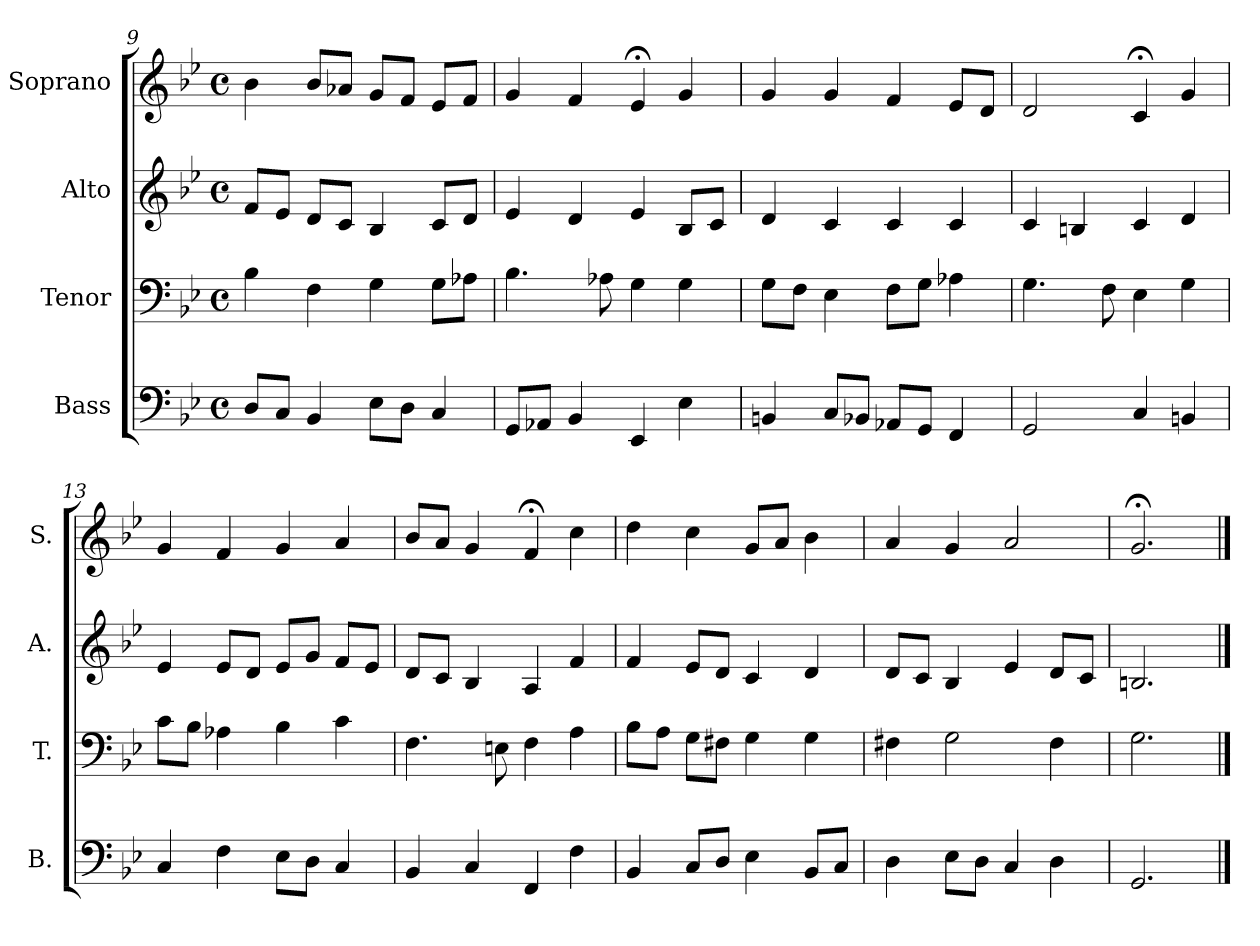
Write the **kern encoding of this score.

**kern	**kern	**kern	**kern
*part4	*part3	*part2	*part1
*staff4	*staff3	*staff2	*staff1
*I"Bass	*I"Tenor	*I"Alto	*I"Soprano
*I'B.	*I'T.	*I'A.	*I'S.
!!LO:LB:g=z
*clefF4	*clefF4	*clefG2	*clefG2
*k[b-e-]	*k[b-e-]	*k[b-e-]	*k[b-e-]
*g:	*g:	*g:	*g:
*M4/4	*M4/4	*M4/4	*M4/4
*met(c)	*met(c)	*met(c)	*met(c)
=9	=9	=9	=9
8D/L	4B-\	8f/L	4b-\
8C/J	.	8e-/J	.
4BB-/	4F\	8d/L	8b-/L
.	.	8c/J	8a-X/J
8E-\L	4G\	4B-/	8g/L
8D\J	.	.	8f/J
4C/	8G\L	8c/L	8e-/L
.	8A-X\J	8d/J	8f/J
=10	=10	=10	=10
8GG/L	4.B-\	4e-/	4g/
8AA-X/J	.	.	.
4BB-/	.	4d/	4f/
.	8A-X\	.	.
4EE-/	4G\	4e-/	4e-;</
4E-\	4G\	8B-/L	4g/
.	.	8c/J	.
=11	=11	=11	=11
4BBn/	8G\L	4d/	4g/
.	8F\J	.	.
8C/L	4E-\	4c/	4g/
8BB-X/J	.	.	.
8AA-X/L	8F\L	4c/	4f/
8GG/J	8G\J	.	.
4FF/	4A-X\	4c/	8e-/L
.	.	.	8d/J
=12	=12	=12	=12
2GG/	4.G\	4c/	2d/
.	.	4Bn/	.
.	8F\	.	.
4C/	4E-\	4c/	4c;</
4BBn/	4G\	4d/	4g/
!!LO:PB:g=z
=13	=13	=13	=13
4C/	8c\L	4e-/	4g/
.	8B-\J	.	.
4F\	4A-X\	8e-/L	4f/
.	.	8d/J	.
8E-\L	4B-\	8e-/L	4g/
8D\J	.	8g/J	.
4C/	4c\	8f/L	4a/
.	.	8e-/J	.
=14	=14	=14	=14
4BB-/	4.F\	8d/L	8b-/L
.	.	8c/J	8a/J
4C/	.	4B-/	4g/
.	8En\	.	.
4FF/	4F\	4A/	4f;</
4F\	4A\	4f/	4cc\
=15	=15	=15	=15
4BB-/	8B-\L	4f/	4dd\
.	8A\J	.	.
8C/L	8G\L	8e-/L	4cc\
8D/J	8F#X\J	8d/J	.
4E-\	4G\	4c/	8g/L
.	.	.	8a/J
8BB-/L	4G\	4d/	4b-\
8C/J	.	.	.
=16	=16	=16	=16
4D\	4F#X\	8d/L	4a/
.	.	8c/J	.
8E-\L	2G\	4B-/	4g/
8D\J	.	.	.
4C/	.	4e-/	2a/
4D\	4F#\	8d/L	.
.	.	8c/J	.
=17	=17	=17	=17
2.GG/	2.G\	2.Bn/	2.g;</
==	==	==	==
*-	*-	*-	*-
